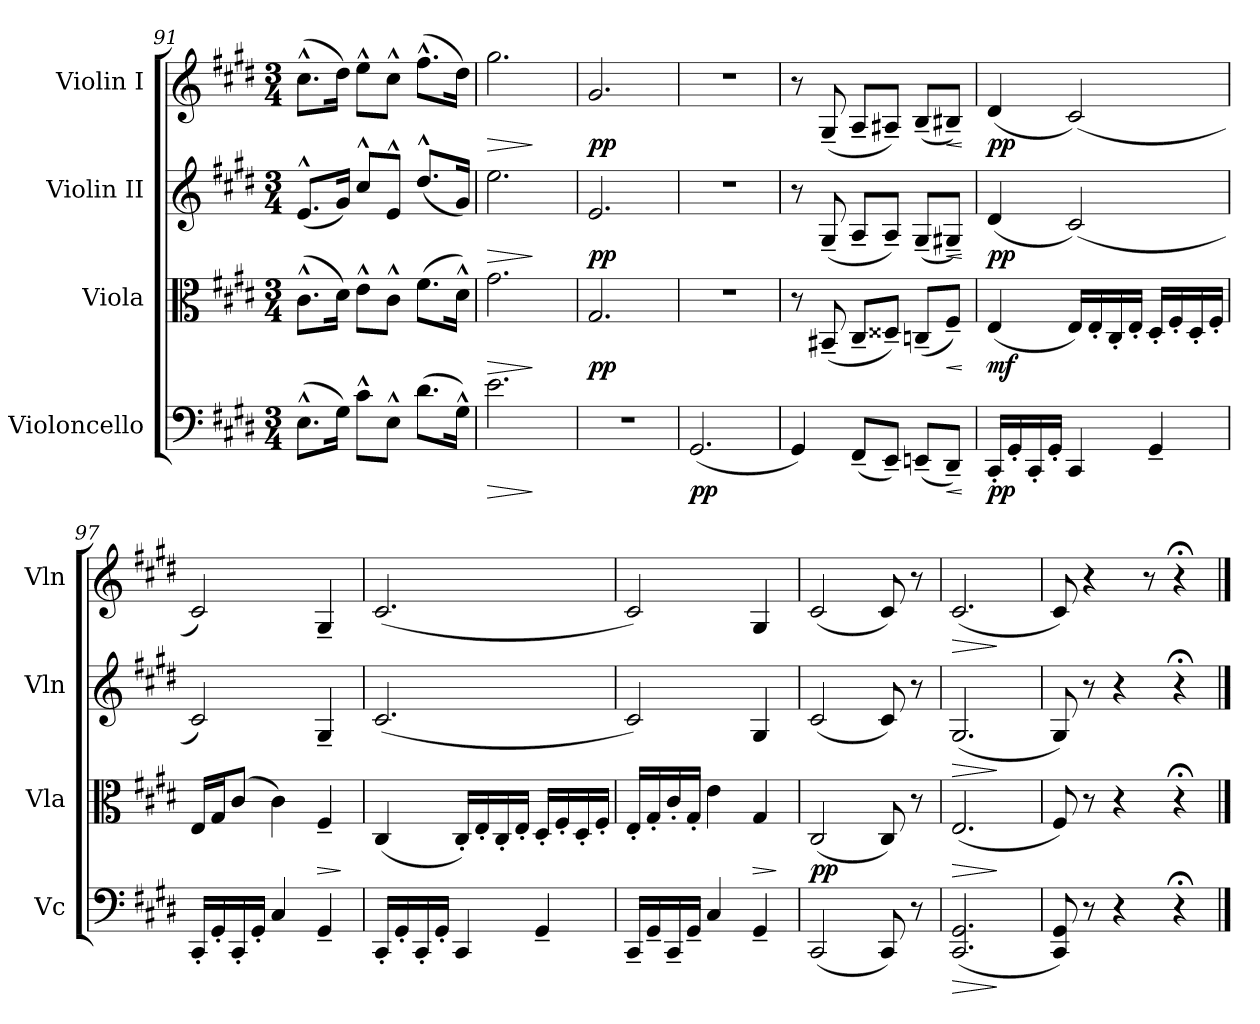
**kern	**dynam	**kern	**dynam	**kern	**dynam	**kern	**dynam
*part4	*part4	*part3	*part3	*part2	*part2	*part1	*part1
*staff4	*staff4	*staff3	*staff3	*staff2	*staff2	*staff1	*staff1
*I"Violoncello	*	*I"Viola	*	*I"Violin II	*	*I"Violin I	*
*I'Vc	*	*I'Vla	*	*I'Vln	*	*I'Vln	*
*clefF4	*	*clefC3	*	*clefG2	*	*clefG2	*
*k[f#c#g#d#]	*	*k[f#c#g#d#]	*	*k[f#c#g#d#]	*	*k[f#c#g#d#]	*
*M3/4	*	*M3/4	*	*M3/4	*	*M3/4	*
=91	=91	=91	=91	=91	=91	=91	=91
(8.E^^\L	.	(8.c#^^\L	.	(8.e^^/L	.	(8.cc#^^\L	.
16G#\Jk)	.	16d#\Jk)	.	16g#/Jk)	.	16dd#\Jk)	.
8c#^^\L	.	8e^^\L	.	8cc#^^/L	.	8ee^^\L	.
8E^^\J	.	8c#^^\J	.	8e^^/J	.	8cc#^^\J	.
(8.d#\L	.	(8.f#\L	.	(8.dd#^^/L	.	(8.ff#^^\L	.
16G#^^\Jk)	.	16d#^^\Jk)	.	16g#/Jk)	.	16dd#\Jk)	.
=92	=92	=92	=92	=92	=92	=92	=92
!	!LO:HP:b	!	!LO:HP:b	!	!LO:HP:b	!	!LO:HP:b
2.e\	>	2.g#\	>	2.ee\	>	2.gg#\	>
.	]	.	]	.	]	.	]
=93	=93	=93	=93	=93	=93	=93	=93
!	!	!	!LO:DY:b	!	!LO:DY:b	!	!LO:DY:b
2.r	.	2.G#/	pp	2.e/	pp	2.g#/	pp
=94	=94	=94	=94	=94	=94	=94	=94
!	!LO:DY:b	!	!	!	!	!	!
(2.GG#/	pp	2.r	.	2.r	.	2.r	.
=95	=95	=95	=95	=95	=95	=95	=95
4GG#/)	.	8r	.	8r	.	8r	.
.	.	(8BB#X~/	.	(8G#~/	.	(8G#~/	.
(8FF#~/L	.	8C#~/L	.	8A~/L	.	8A~/L	.
8EE~/J)	.	8D##X~/J)	.	8A~/J)	.	8A#X~/J)	.
(8EEn~/L	.	(8Cn~/L	.	(8G#~/L	.	(8B~/L	.
!	!LO:HP:b	!	!LO:HP:b	!	!LO:HP:b	!	!LO:HP:b
8DD#~/J)	<	8F#~/J)	<	8G#X~/J)	<	8B#X~/J)	<
.	[	.	[	.	[	.	[
!!LO:LB:g=z
=96	=96	=96	=96	=96	=96	=96	=96
!	!LO:DY:b	!	!LO:DY:b	!	!LO:DY:b	!	!LO:DY:b
16CC#'/LL	pp	(4E/	mf	(4d#/	pp	(4d#/	pp
16GG#'/	.	.	.	.	.	.	.
16CC#'/	.	.	.	.	.	.	.
16GG#'/JJ	.	.	.	.	.	.	.
4CC#/	.	16E/LL)	.	(2c#/)	.	(2c#/)	.
.	.	16E'/	.	.	.	.	.
.	.	16C#'/	.	.	.	.	.
.	.	16E'/JJ	.	.	.	.	.
4GG#~/	.	16D#'/LL	.	.	.	.	.
.	.	16F#'/	.	.	.	.	.
.	.	16D#'/	.	.	.	.	.
.	.	16F#'/JJ	.	.	.	.	.
=97	=97	=97	=97	=97	=97	=97	=97
16CC#'/LL	.	16E/LL	.	2c#/)	.	2c#/)	.
16GG#'/	.	16G#/J	.	.	.	.	.
16CC#'/	.	(8c#/J	.	.	.	.	.
16GG#'/JJ	.	.	.	.	.	.	.
4C#/	.	4c#\)	.	.	.	.	.
!	!	!	!LO:HP:b	!	!	!	!
4GG#~/	.	4F#~/	>	4G#~/	.	4G#~/	.
.	.	.	]	.	.	.	.
=98	=98	=98	=98	=98	=98	=98	=98
16CC#'/LL	.	(4C#/	.	(2.c#/	.	(2.c#/	.
16GG#'/	.	.	.	.	.	.	.
16CC#'/	.	.	.	.	.	.	.
16GG#'/JJ	.	.	.	.	.	.	.
4CC#/	.	16C#'/LL)	.	.	.	.	.
.	.	16E'/	.	.	.	.	.
.	.	16C#'/	.	.	.	.	.
.	.	16E'/JJ	.	.	.	.	.
4GG#~/	.	16D#'/LL	.	.	.	.	.
.	.	16F#'/	.	.	.	.	.
.	.	16D#'/	.	.	.	.	.
.	.	16F#'/JJ	.	.	.	.	.
=99	=99	=99	=99	=99	=99	=99	=99
16CC#~/LL	.	16E'/LL	.	2c#/)	.	2c#/)	.
16GG#~/	.	16G#'/	.	.	.	.	.
16CC#~/	.	16c#'/	.	.	.	.	.
16GG#~/JJ	.	16G#'/JJ	.	.	.	.	.
4C#/	.	4e\	.	.	.	.	.
!	!	!	!LO:HP:b	!	!	!	!
4GG#~/	.	4G#/	>	4G#/	.	4G#/	.
.	.	.	]	.	.	.	.
=100	=100	=100	=100	=100	=100	=100	=100
!	!	!	!LO:DY:b	!	!	!	!
(2CC#/	.	(2C#/	pp	(2c#/	.	(2c#/	.
8CC#/)	.	8C#/)	.	8c#/)	.	8c#/)	.
8r	.	8r	.	8r	.	8r	.
!!LO:LB:g=z
=101	=101	=101	=101	=101	=101	=101	=101
!	!LO:HP:b	!	!LO:HP:b	!	!LO:HP:b	!	!LO:HP:b
(2.CC#/ 2.GG#/	>	(2.E/	>	(2.G#/	>	(2.c#/	>
.	]	.	]	.	]	.	]
=102	=102	=102	=102	=102	=102	=102	=102
8CC#/ 8GG#/)	.	8F#/)	.	8G#/)	.	8c#/)	.
8r	.	8r	.	8r	.	4r	.
4r	.	4r	.	4r	.	.	.
.	.	.	.	.	.	8r	.
4r;<	.	4r;<	.	4r;<	.	4r;<	.
==	==	==	==	==	==	==	==
*-	*-	*-	*-	*-	*-	*-	*-
